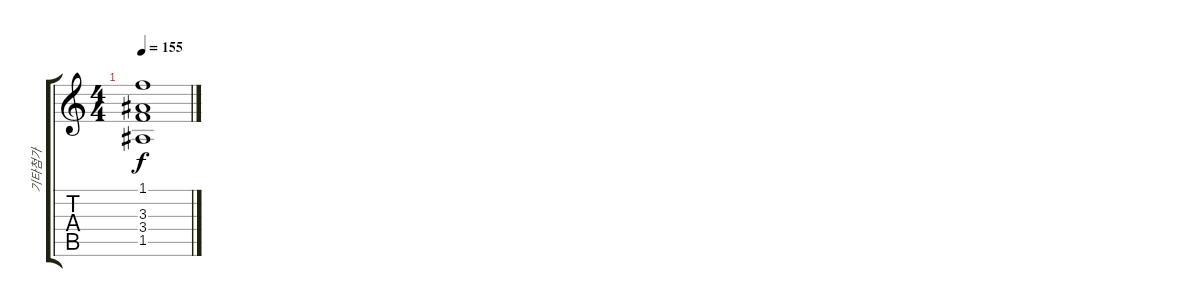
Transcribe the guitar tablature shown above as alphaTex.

\track ("기타첨가" "기타첨가") {instrument distortionguitar}
\staff {score tabs}
\tuning (E4 B3 G3 D3 A2 E2) {hide}
\ts (4 4)
\tempo 155
\clef g2
\ks c
(1.1{t} 3.3{t} 3.4{t} 1.5{t}).1{dy f}
